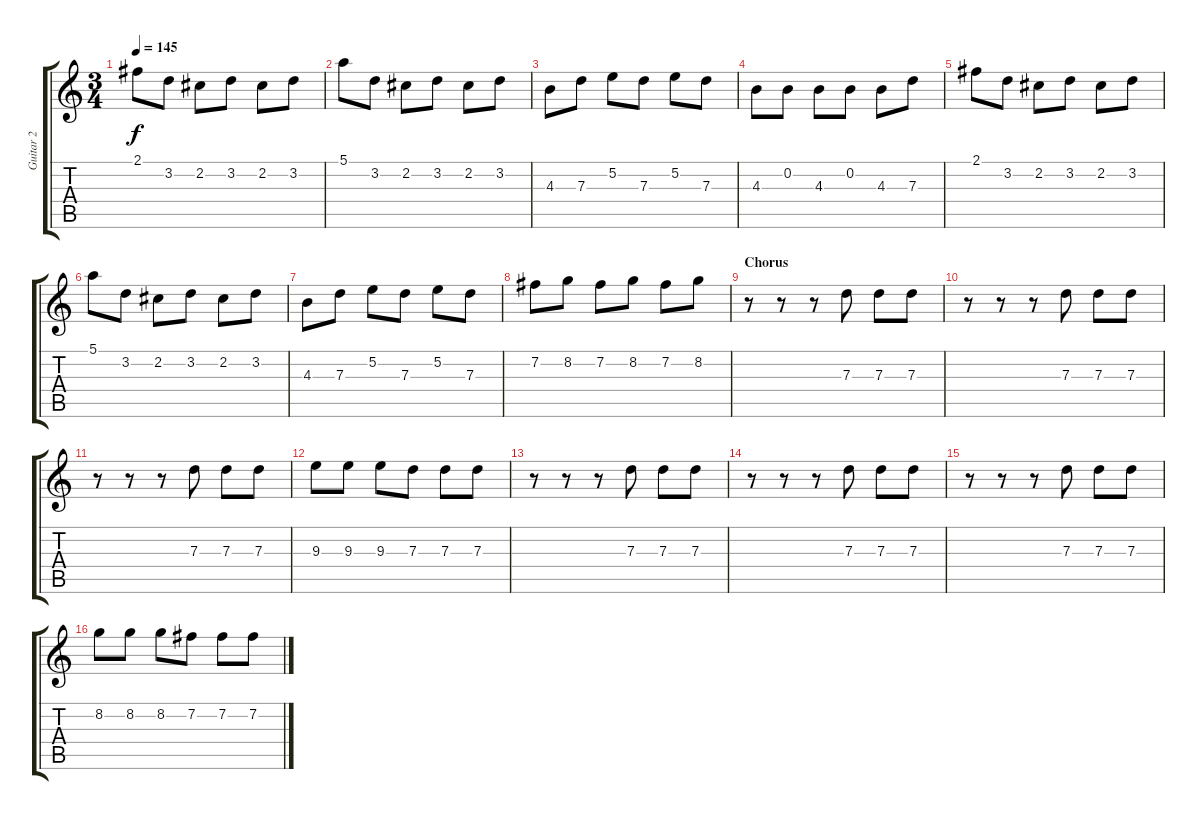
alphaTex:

\track ("Guitar 2" "Guitar 2") {instrument overdrivenguitar}
\staff {score tabs}
\tuning (E4 B3 G3 D3 A2 E2) {hide}
\ts (3 4)
\tempo 145
\clef g2
\ks c
2.1.8{dy f} 3.2.8 2.2.8 3.2.8 2.2.8 3.2.8 |
5.1.8 3.2.8 2.2.8 3.2.8 2.2.8 3.2.8 |
4.3.8 7.3.8 5.2.8 7.3.8 5.2.8 7.3.8 |
4.3.8 0.2.8 4.3.8 0.2.8 4.3.8 7.3.8 |
2.1.8 3.2.8 2.2.8 3.2.8 2.2.8 3.2.8 |
5.1.8 3.2.8 2.2.8 3.2.8 2.2.8 3.2.8 |
4.3.8 7.3.8 5.2.8 7.3.8 5.2.8 7.3.8 |
7.2.8 8.2.8 7.2.8 8.2.8 7.2.8 8.2.8 |
\section ("" "Chorus")
r.8 r.8 r.8 7.3.8 7.3.8 7.3.8 |
r.8 r.8 r.8 7.3.8 7.3.8 7.3.8 |
r.8 r.8 r.8 7.3.8 7.3.8 7.3.8 |
9.3.8 9.3.8 9.3.8 7.3.8 7.3.8 7.3.8 |
r.8 r.8 r.8 7.3.8 7.3.8 7.3.8 |
r.8 r.8 r.8 7.3.8 7.3.8 7.3.8 |
r.8 r.8 r.8 7.3.8 7.3.8 7.3.8 |
8.2.8 8.2.8 8.2.8 7.2.8 7.2.8 7.2.8
